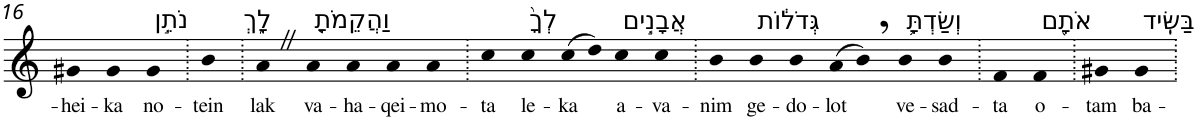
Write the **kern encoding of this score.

**kern	**text
*part1	*part1
*staff1	*staff1
*I"Piano	*
*I'Pno	*
!!LO:PB:g=z
*clefG2	*
*k[]	*
=16	=16
!	!LO:LY:b
4g#X	-hei-
!	!LO:LY:b
4g#	-ka
!LO:TX:a:t=נֹתֵ֣ן	!
!	!LO:LY:b
4g#	no-
=17.	=17.
!	!LO:LY:b
4b	-tein
=18.	=18.
!LO:TX:a:t=לָ֑ךְ	!
!	!LO:LY:b
4aZ	lak
!LO:TX:a:t=וַהֲקֵמֹתָ֤	!
!	!LO:LY:b
4a	va-
!	!LO:LY:b
4a	-ha-
!	!LO:LY:b
4a	-qei-
!	!LO:LY:b
4a	-mo-
=19.	=19.
!	!LO:LY:b
4cc	-ta
!LO:TX:a:t=לְךָ֙	!
!	!LO:LY:b
4cc	le-
!	!LO:LY:b
(8cc	-ka
8dd)	.
!LO:TX:a:t=אֲבָנִ֣ים	!
!	!LO:LY:b
4cc	a-
!	!LO:LY:b
4cc	-va-
=20.	=20.
!	!LO:LY:b
4b	-nim
!LO:TX:a:t=גְּדֹל֔וֹת	!
!	!LO:LY:b
4b	ge-
!	!LO:LY:b
4b	-do-
!	!LO:LY:b
(8a	-lot
8b,)	.
!LO:TX:a:t=וְשַׂדְתָּ֥	!
!	!LO:LY:b
4b	ve-
!	!LO:LY:b
4b	-sad-
=21.	=21.
!	!LO:LY:b
4f	-ta
!LO:TX:a:t=אֹתָ֖ם	!
!	!LO:LY:b
4f	o-
=22.	=22.
!	!LO:LY:b
4g#X	-tam
!LO:TX:a:t=בַּשִּֽׂיד	!
!	!LO:LY:b
4g#	ba-
=.	=.
*-	*-
